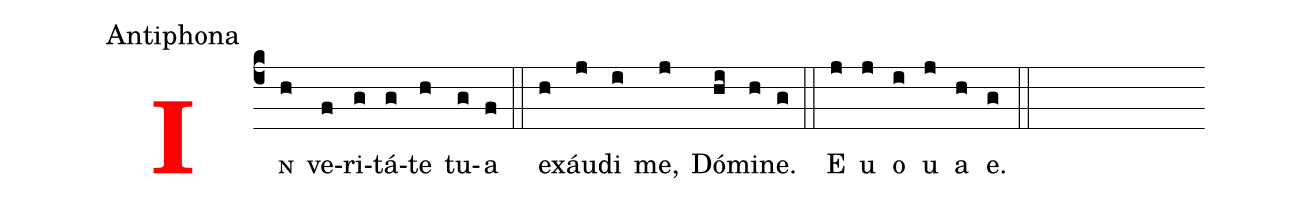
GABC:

office-part: Antiphona;
%%
<v>\bf\textcolor{red}{I}</v><v>\sc{n}</v>(c4h) ve(f)ri(g)tá(g)te(h) tu(g)a(f) (::) ex(h)áu(j)di(i) me,(j) Dó(hi)mi(h)ne.(g) (::) E(j) u(j) o(i) u(j) a(h) e.(g) (::)
